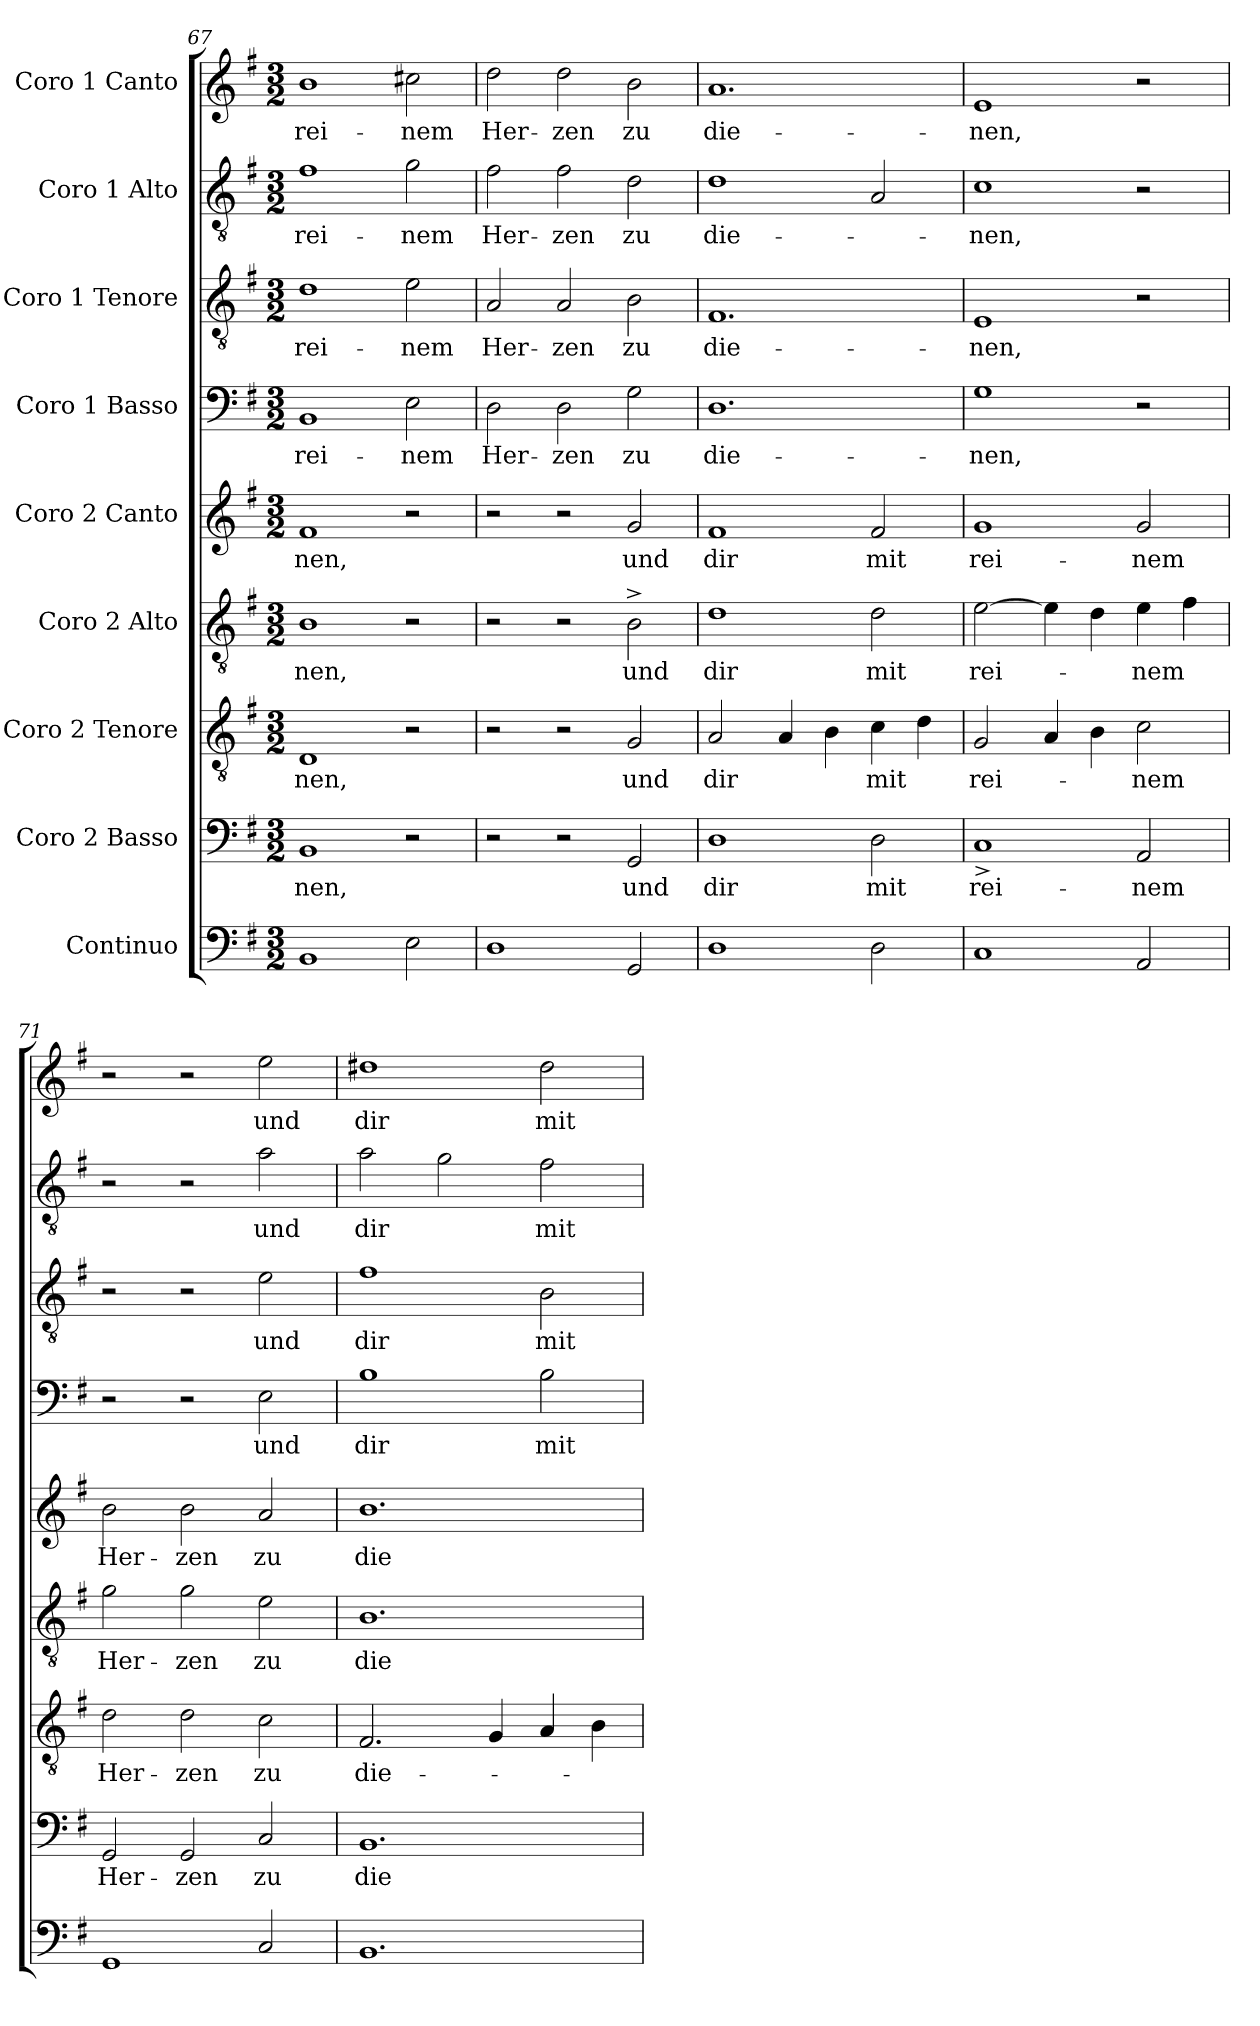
**kern	**kern	**text	**kern	**text	**kern	**text	**kern	**text	**kern	**text	**kern	**text	**kern	**text	**kern	**text
*part9	*part8	*part8	*part7	*part7	*part6	*part6	*part5	*part5	*part4	*part4	*part3	*part3	*part2	*part2	*part1	*part1
*staff9	*staff8	*staff8	*staff7	*staff7	*staff6	*staff6	*staff5	*staff5	*staff4	*staff4	*staff3	*staff3	*staff2	*staff2	*staff1	*staff1
*I"Continuo	*I"Coro 2  Basso	*	*I"Coro 2  Tenore	*	*I"Coro 2  Alto	*	*I"Coro 2  Canto	*	*I"Coro 1  Basso	*	*I"Coro 1  Tenore	*	*I"Coro 1  Alto	*	*I"Coro 1  Canto	*
*clefF4	*clefF4	*	*clefGv2	*	*clefGv2	*	*clefG2	*	*clefF4	*	*clefGv2	*	*clefGv2	*	*clefG2	*
*k[f#]	*k[f#]	*	*k[f#]	*	*k[f#]	*	*k[f#]	*	*k[f#]	*	*k[f#]	*	*k[f#]	*	*k[f#]	*
*G:	*G:	*	*G:	*	*G:	*	*G:	*	*G:	*	*G:	*	*G:	*	*G:	*
*M3/2	*M3/2	*	*M3/2	*	*M3/2	*	*M3/2	*	*M3/2	*	*M3/2	*	*M3/2	*	*M3/2	*
=67	=67	=67	=67	=67	=67	=67	=67	=67	=67	=67	=67	=67	=67	=67	=67	=67
!	!	!LO:LY:b:cj	!	!LO:LY:b:cj	!	!LO:LY:b:cj	!	!LO:LY:b:cj	!	!LO:LY:b:cj	!	!LO:LY:b:cj	!	!LO:LY:b:cj	!	!LO:LY:b:cj
1BB	1BB	-nen,	1D	-nen,	1B	-nen,	1f#	-nen,	1BB	rei-	1d	rei-	1f#	rei-	1b	rei-
!	!	!	!	!	!	!	!	!	!	!LO:LY:b:cj	!	!LO:LY:b:cj	!	!LO:LY:b:cj	!	!LO:LY:b:cj
2E\	2r	.	2r	.	2r	.	2r	.	2E\	-nem	2e\	-nem	2g\	-nem	2cc#X\	-nem
!!LO:LB:g=z
=68	=68	=68	=68	=68	=68	=68	=68	=68	=68	=68	=68	=68	=68	=68	=68	=68
!	!	!	!	!	!	!	!	!	!	!LO:LY:b:cj	!	!LO:LY:b:cj	!	!LO:LY:b:cj	!	!LO:LY:b:cj
1D	2r	.	2r	.	2r	.	2r	.	2D\	Her-	2A/	Her-	2f#\	Her-	2dd\	Her-
!	!	!	!	!	!	!	!	!	!	!LO:LY:b:cj	!	!LO:LY:b:cj	!	!LO:LY:b:cj	!	!LO:LY:b:cj
.	2r	.	2r	.	2r	.	2r	.	2D\	-zen	2A/	-zen	2f#\	-zen	2dd\	-zen
!	!	!LO:LY:b:cj	!	!LO:LY:b:cj	!	!LO:LY:b:cj	!	!LO:LY:b:cj	!	!LO:LY:b:cj	!	!LO:LY:b:cj	!	!LO:LY:b:cj	!	!LO:LY:b:cj
2GG/	2GG/	und	2G/	und	2B^<\	und	2g/	und	2G\	zu	2B\	zu	2d\	zu	2b\	zu
=69	=69	=69	=69	=69	=69	=69	=69	=69	=69	=69	=69	=69	=69	=69	=69	=69
!	!	!LO:LY:b:cj	!	!LO:LY:b:cj	!	!LO:LY:b:cj	!	!LO:LY:b:cj	!	!LO:LY:b:cj	!	!LO:LY:b:cj	!	!LO:LY:b:cj	!	!LO:LY:b:cj
1D	1D	dir	2A/	dir	1d	dir	1f#	dir	1.D	die-	1.F#	die-	1d	die-	1.a	die-
.	.	.	4A/	.	.	.	.	.	.	.	.	.	.	.	.	.
.	.	.	4B\	.	.	.	.	.	.	.	.	.	.	.	.	.
!	!	!LO:LY:b:cj	!	!LO:LY:b:cj	!	!LO:LY:b:cj	!	!LO:LY:b:cj	!	!	!	!	!	!	!	!
2D\	2D\	mit	4c\	mit	2d\	mit	2f#/	mit	.	.	.	.	2A/	.	.	.
.	.	.	4d\	.	.	.	.	.	.	.	.	.	.	.	.	.
=70	=70	=70	=70	=70	=70	=70	=70	=70	=70	=70	=70	=70	=70	=70	=70	=70
!	!	!LO:LY:b:cj	!	!LO:LY:b:cj	!	!LO:LY:b:cj	!	!LO:LY:b:cj	!	!LO:LY:b:cj	!	!LO:LY:b:cj	!	!LO:LY:b:cj	!	!LO:LY:b:cj
1C	1C^>	rei-	2G/	rei-	[>2e\	rei-	1g	rei-	1G	-nen,	1E	-nen,	1c	-nen,	1e	-nen,
.	.	.	4A/	.	4e\]	.	.	.	.	.	.	.	.	.	.	.
.	.	.	4B\	.	4d\	.	.	.	.	.	.	.	.	.	.	.
!	!	!LO:LY:b:cj	!	!LO:LY:b:cj	!	!LO:LY:b:cj	!	!LO:LY:b:cj	!	!	!	!	!	!	!	!
2AA/	2AA/	-nem	2c\	-nem	4e\	-nem	2g/	-nem	2r	.	2r	.	2r	.	2r	.
.	.	.	.	.	4f#\	.	.	.	.	.	.	.	.	.	.	.
=71	=71	=71	=71	=71	=71	=71	=71	=71	=71	=71	=71	=71	=71	=71	=71	=71
!	!	!LO:LY:b:cj	!	!LO:LY:b:cj	!	!LO:LY:b:cj	!	!LO:LY:b:cj	!	!	!	!	!	!	!	!
1GG	2GG/	Her-	2d\	Her-	2g\	Her-	2b\	Her-	2r	.	2r	.	2r	.	2r	.
!	!	!LO:LY:b:cj	!	!LO:LY:b:cj	!	!LO:LY:b:cj	!	!LO:LY:b:cj	!	!	!	!	!	!	!	!
.	2GG/	-zen	2d\	-zen	2g\	-zen	2b\	-zen	2r	.	2r	.	2r	.	2r	.
!	!	!LO:LY:b:cj	!	!LO:LY:b:cj	!	!LO:LY:b:cj	!	!LO:LY:b:cj	!	!LO:LY:b:cj	!	!LO:LY:b:cj	!	!LO:LY:b:cj	!	!LO:LY:b:cj
2C/	2C/	zu	2c\	zu	2e\	zu	2a/	zu	2E\	und	2e\	und	2a\	und	2ee\	und
=72	=72	=72	=72	=72	=72	=72	=72	=72	=72	=72	=72	=72	=72	=72	=72	=72
!	!	!LO:LY:b:cj	!	!LO:LY:b:cj	!	!LO:LY:b:cj	!	!LO:LY:b:cj	!	!LO:LY:b:cj	!	!LO:LY:b:cj	!	!LO:LY:b:cj	!	!LO:LY:b:cj
1.BB	1.BB	die-	2.F#/	die-	1.B	die-	1.b	die-	1B	dir	1f#	dir	2a\	dir	1dd#X	dir
.	.	.	.	.	.	.	.	.	.	.	.	.	2g\	.	.	.
.	.	.	4G/	.	.	.	.	.	.	.	.	.	.	.	.	.
!	!	!	!	!	!	!	!	!	!	!LO:LY:b:cj	!	!LO:LY:b:cj	!	!LO:LY:b:cj	!	!LO:LY:b:cj
.	.	.	4A/	.	.	.	.	.	2B\	mit	2B\	mit	2f#\	mit	2dd#\	mit
.	.	.	4B\	.	.	.	.	.	.	.	.	.	.	.	.	.
=	=	=	=	=	=	=	=	=	=	=	=	=	=	=	=	=
*-	*-	*-	*-	*-	*-	*-	*-	*-	*-	*-	*-	*-	*-	*-	*-	*-
